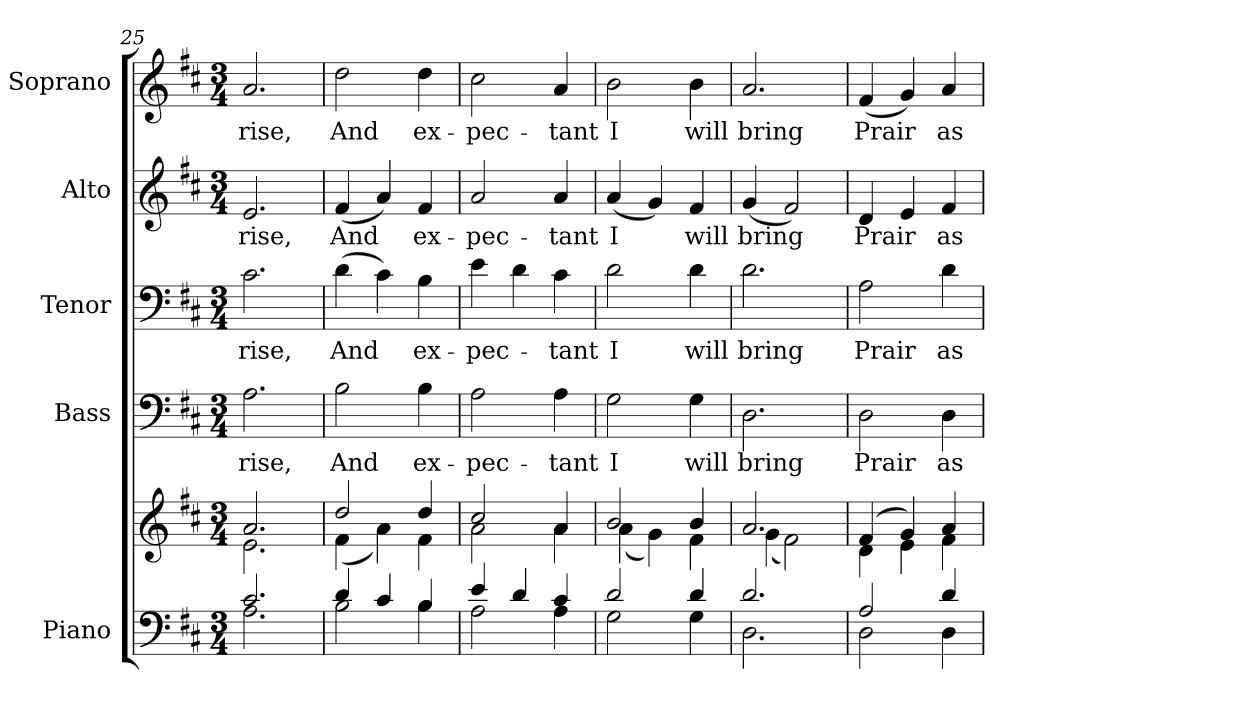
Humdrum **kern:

**kern	**kern	**kern	**text	**kern	**text	**kern	**text	**kern	**text
*part5	*part5	*part4	*part4	*part3	*part3	*part2	*part2	*part1	*part1
*staff6	*staff5	*staff4	*staff4	*staff3	*staff3	*staff2	*staff2	*staff1	*staff1
*I"Piano	*	*I"Bass	*	*I"Tenor	*	*I"Alto	*	*I"Soprano	*
*I'Pno.	*	*I'B.	*	*	*	*I'A.	*	*I'S.	*
*clefF4	*clefG2	*clefF4	*	*clefF4	*	*clefG2	*	*clefG2	*
*k[f#c#]	*k[f#c#]	*k[f#c#]	*	*k[f#c#]	*	*k[f#c#]	*	*k[f#c#]	*
*D:	*D:	*D:	*	*D:	*	*D:	*	*D:	*
*M3/4	*M3/4	*M3/4	*	*M3/4	*	*M3/4	*	*M3/4	*
=25	=25	=25	=25	=25	=25	=25	=25	=25	=25
*^	*^	*	*	*	*	*	*	*	*
!	!	!	!	!	!LO:LY:b:color=#000000	!	!	!	!	!	!
!	!	!	!	!	!	!	!LO:LY:b:color=#000000	!	!	!	!
!	!	!	!	!	!	!	!	!	!LO:LY:b:color=#000000	!	!
!	!	!	!	!	!	!	!	!	!	!	!LO:LY:b:color=#000000
2.c#i/	2.Ai\	2.ai/	2.ei\	2.Ai\	rise,	2.c#i\	rise,	2.ei/	rise,	2.ai/	rise,
=26	=26	=26	=26	=26	=26	=26	=26	=26	=26	=26	=26
!	!	!	!	!	!LO:LY:b:color=#000000	!	!	!	!	!	!
!	!	!	!	!	!	!	!LO:LY:b:color=#000000	!	!	!	!
!	!	!	!	!	!	!	!	!	!LO:LY:b:color=#000000	!	!
!	!	!	!	!	!	!	!	!	!	!	!LO:LY:b:color=#000000
4di/	2Bi\	2ddi/	(4f#i\	2Bi\	And	(4di\	And	(4f#i/	And	2ddi\	And
4c#i/	.	.	4ai\)	.	.	4c#i\)	.	4ai/)	.	.	.
!	!	!	!	!	!LO:LY:b:color=#000000	!	!	!	!	!	!
!	!	!	!	!	!	!	!LO:LY:b:color=#000000	!	!	!	!
!	!	!	!	!	!	!	!	!	!LO:LY:b:color=#000000	!	!
!	!	!	!	!	!	!	!	!	!	!	!LO:LY:b:color=#000000
4Bi/	4Bi\	4ddi/	4f#i\	4Bi\	ex-	4Bi\	ex-	4f#i/	ex-	4ddi\	ex-
=27	=27	=27	=27	=27	=27	=27	=27	=27	=27	=27	=27
!	!	!	!	!	!LO:LY:b:color=#000000	!	!	!	!	!	!
!	!	!	!	!	!	!	!LO:LY:b:color=#000000	!	!	!	!
!	!	!	!	!	!	!	!	!	!LO:LY:b:color=#000000	!	!
!	!	!	!	!	!	!	!	!	!	!	!LO:LY:b:color=#000000
4ei/	2Ai\	2cc#i/	2ai\	2Ai\	-pec-	4ei\	-pec-	2ai/	-pec-	2cc#i\	-pec-
4di/	.	.	.	.	.	4di\	.	.	.	.	.
!	!	!	!	!	!LO:LY:b:color=#000000	!	!	!	!	!	!
!	!	!	!	!	!	!	!LO:LY:b:color=#000000	!	!	!	!
!	!	!	!	!	!	!	!	!	!LO:LY:b:color=#000000	!	!
!	!	!	!	!	!	!	!	!	!	!	!LO:LY:b:color=#000000
4c#i/	4Ai\	4ai/	4ai\	4Ai\	-tant	4c#i\	-tant	4ai/	-tant	4ai/	-tant
=28	=28	=28	=28	=28	=28	=28	=28	=28	=28	=28	=28
!	!	!	!	!	!LO:LY:b:color=#000000	!	!	!	!	!	!
!	!	!	!	!	!	!	!LO:LY:b:color=#000000	!	!	!	!
!	!	!	!	!	!	!	!	!	!LO:LY:b:color=#000000	!	!
!	!	!	!	!	!	!	!	!	!	!	!LO:LY:b:color=#000000
2di/	2Gi\	2bi/	(4ai\	2Gi\	I	2di\	I	(4ai/	I	2bi\	I
.	.	.	4gi\)	.	.	.	.	4gi/)	.	.	.
!	!	!	!	!	!LO:LY:b:color=#000000	!	!	!	!	!	!
!	!	!	!	!	!	!	!LO:LY:b:color=#000000	!	!	!	!
!	!	!	!	!	!	!	!	!	!LO:LY:b:color=#000000	!	!
!	!	!	!	!	!	!	!	!	!	!	!LO:LY:b:color=#000000
4di/	4Gi\	4bi/	4f#i\	4Gi\	will	4di\	will	4f#i/	will	4bi\	will
!!LO:PB:g=z
=29	=29	=29	=29	=29	=29	=29	=29	=29	=29	=29	=29
!	!	!	!	!	!LO:LY:b:color=#000000	!	!	!	!	!	!
!	!	!	!	!	!	!	!LO:LY:b:color=#000000	!	!	!	!
!	!	!	!	!	!	!	!	!	!LO:LY:b:color=#000000	!	!
!	!	!	!	!	!	!	!	!	!	!	!LO:LY:b:color=#000000
2.di/	2.Di\	2.ai/	(4gi\	2.Di\	bring	2.di\	bring	(4gi/	bring	2.ai/	bring
.	.	.	2f#i\)	.	.	.	.	2f#i/)	.	.	.
=30	=30	=30	=30	=30	=30	=30	=30	=30	=30	=30	=30
!	!	!	!	!	!LO:LY:b:color=#000000	!	!	!	!	!	!
!	!	!	!	!	!	!	!LO:LY:b:color=#000000	!	!	!	!
!	!	!	!	!	!	!	!	!	!LO:LY:b:color=#000000	!	!
!	!	!	!	!	!	!	!	!	!	!	!LO:LY:b:color=#000000
2Ai/	2Di\	(4f#i/	4di\	2Di\	Prair	2Ai\	Prair	4di/	Prair	(4f#i/	Prair
.	.	4gi/)	4ei\	.	.	.	.	4ei/	.	4gi/)	.
!	!	!	!	!	!LO:LY:b:color=#000000	!	!	!	!	!	!
!	!	!	!	!	!	!	!LO:LY:b:color=#000000	!	!	!	!
!	!	!	!	!	!	!	!	!	!LO:LY:b:color=#000000	!	!
!	!	!	!	!	!	!	!	!	!	!	!LO:LY:b:color=#000000
4di/	4Di\	4ai/	4f#i\	4Di\	as	4di\	as	4f#i/	as	4ai/	as
*v	*v	*	*	*	*	*	*	*	*	*	*
*	*v	*v	*	*	*	*	*	*	*	*
=	=	=	=	=	=	=	=	=	=
*-	*-	*-	*-	*-	*-	*-	*-	*-	*-
